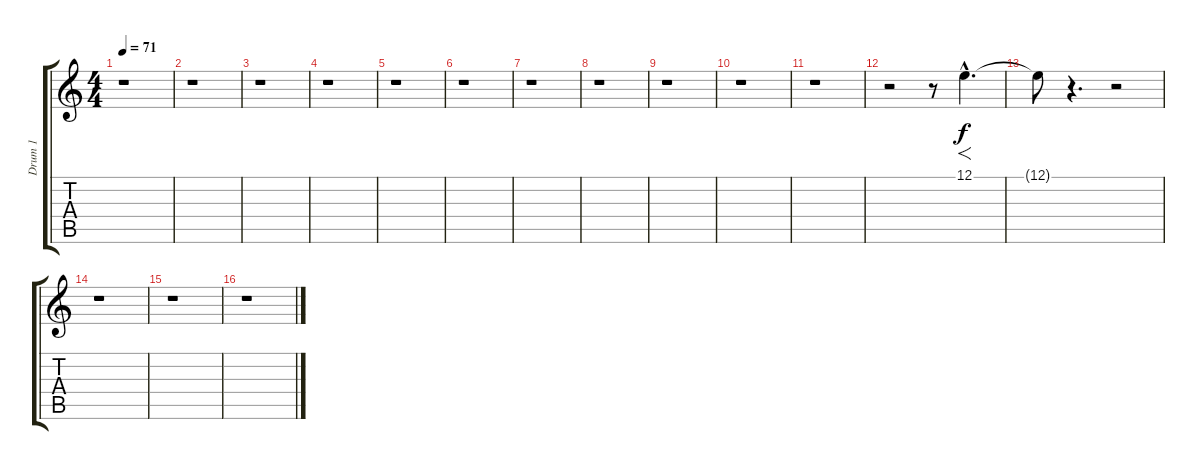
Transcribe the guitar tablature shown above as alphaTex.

\track ("Drum 1" "Drum 1") {instrument reversecymbal}
\staff {score tabs}
\tuning (E4 B3 G3 D3 A2 E2) {hide}
\ts (4 4)
\tempo 71
\clef g2
\ks c
r.1{dy f instrument reversecymbal} |
r.1 |
r.1 |
r.1 |
r.1 |
r.1 |
r.1 |
r.1 |
r.1 |
r.1 |
r.1 |
r.2 r.8 12.1{hac}.4{f d} |
12.1{t}.8 r.4{d} r.2 |
r.1 |
r.1 |
r.1
